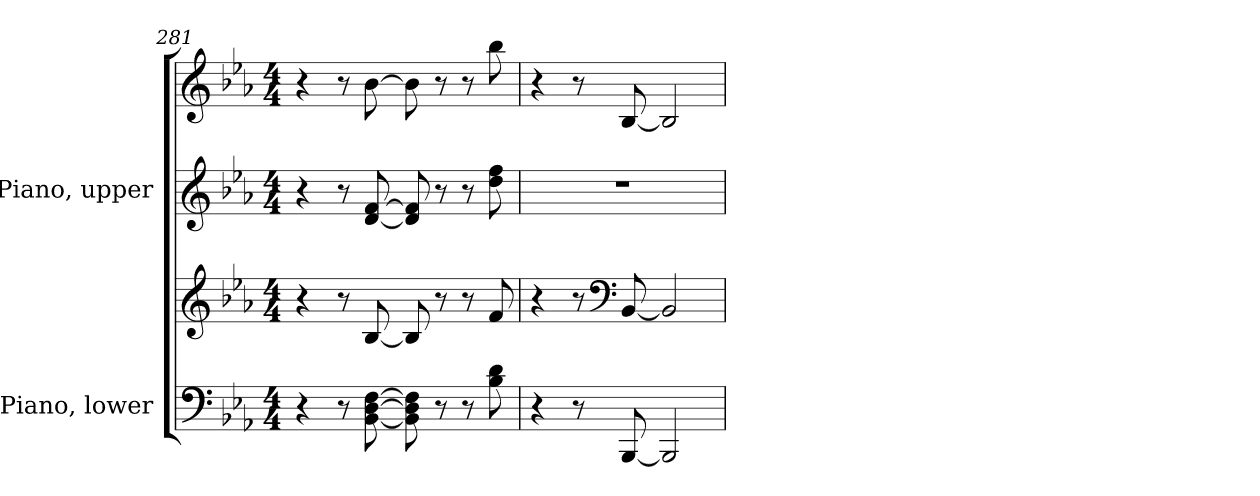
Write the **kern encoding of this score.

**kern	**kern	**kern	**kern
*part2	*part2	*part1	*part1
*staff4	*staff3	*staff2	*staff1
*I"Piano, lower	*	*I"Piano, upper	*
*I'Pno.	*	*I'Pno.	*
*clefF4	*clefG2	*clefG2	*clefG2
*k[b-e-a-]	*k[b-e-a-]	*k[b-e-a-]	*k[b-e-a-]
*M4/4	*M4/4	*M4/4	*M4/4
=281	=281	=281	=281
4r	4r	4r	4r
8r	8r	8r	8r
[8BB-\ [8D\ [8F\	[8B-/	[8d/ [8f/	[8b-\
8BB-\] 8D\] 8F\]	8B-/]	8d/] 8f/]	8b-\]
8r	8r	8r	8r
8r	8r	8r	8r
8B-\ 8d\	8f/	8dd\ 8ff\	8bb-\
!!LO:PB:g=z
=282	=282	=282	=282
4r	4r	1r	4r
8r	8r	.	8r
*	*clefF4	*	*
[8BBB-/	[8BB-/	.	[8B-/
2BBB-/]	2BB-/]	.	2B-/]
=	=	=	=
*-	*-	*-	*-
